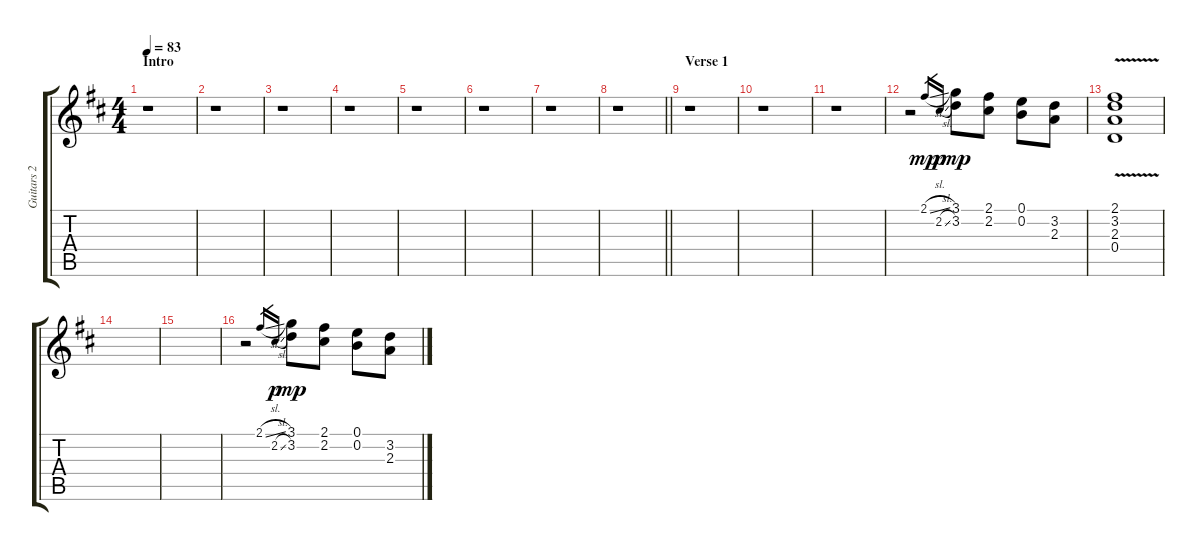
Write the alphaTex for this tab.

\track ("Guitars 2 + 3 harmony - Walsh + Felder" "Guitars 2 ") {instrument acousticguitarnylon}
\staff {score tabs}
\tuning (E4 B3 G3 D3 A2 E2) {hide}
\ts (4 4)
\section ("" "Intro")
\tempo 83
\clef g2
\ks d
r.1{dy mp instrument acousticguitarnylon} |
r.1 |
r.1 |
r.1 |
r.1 |
r.1 |
r.1 |
\barLineRight lightlight
r.1 |
\section ("" "Verse 1")
r.1 |
r.1 |
r.1 |
r.2 2.1{sl}.16{gr} 2.2{sl}.16{gr dy p} (3.1 3.2).8{dy mp} (2.1 2.2).8 (0.1 0.2).8 (3.2 2.3).8 |
(2.1 3.2 2.3{v} 0.4).1 |
|
|
r.2 2.1{sl}.16{gr} 2.2{sl}.16{gr dy p} (3.1 3.2).8{dy mp} (2.1 2.2).8 (0.1 0.2).8 (3.2 2.3).8
